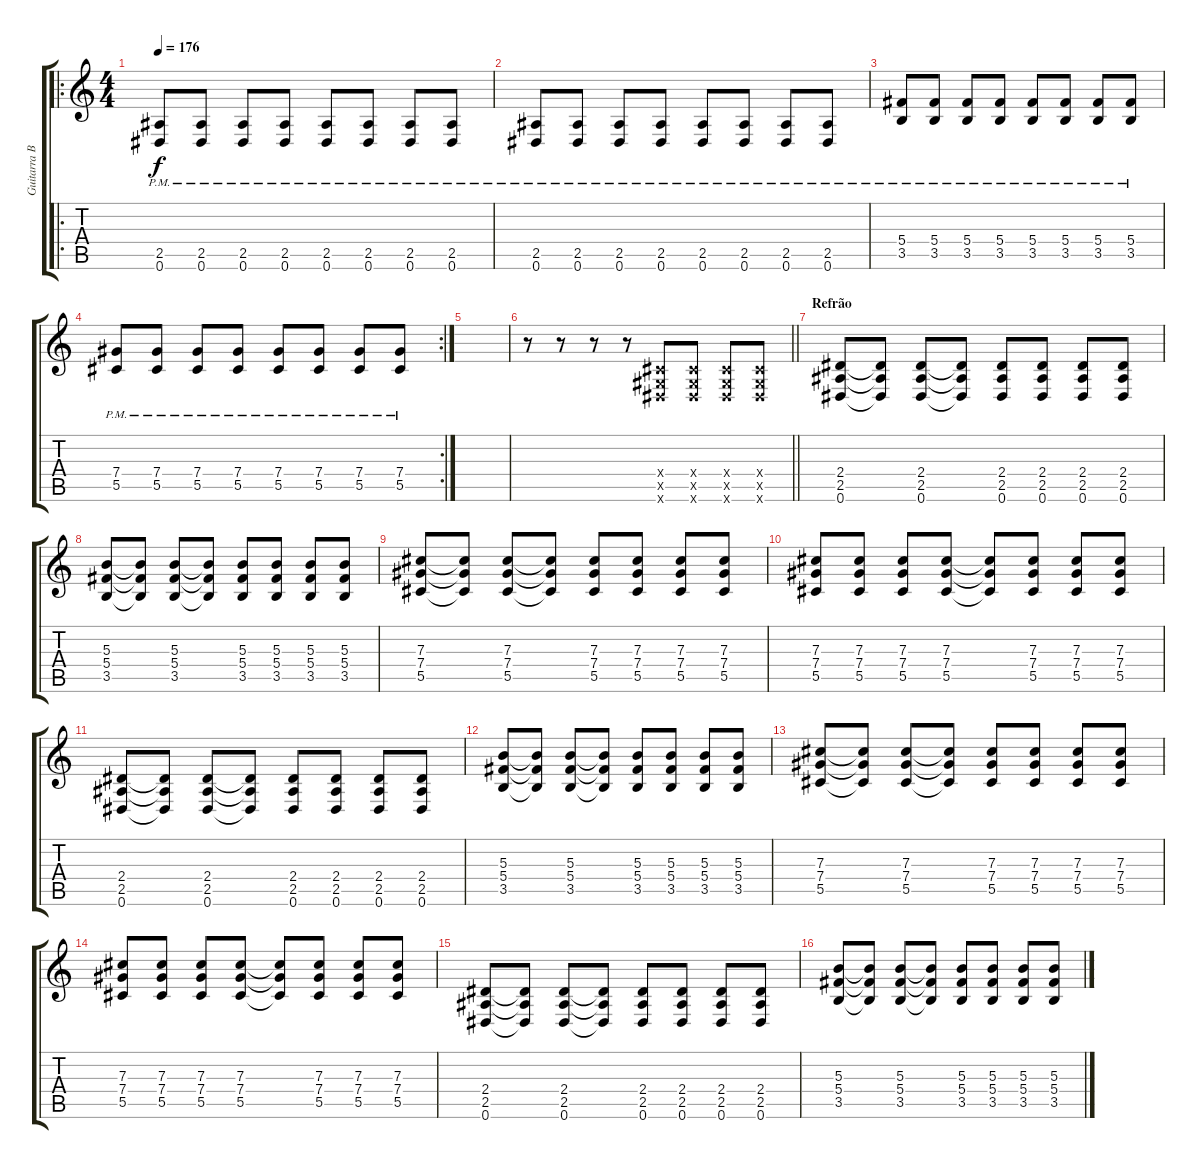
\track ("Guitarra Base" "Guitarra B") {instrument electricguitarjazz}
\staff {score tabs}
\tuning (Eb4 Bb3 Gb3 Db3 Ab2 Eb2) {hide}
\ro
\ts (4 4)
\tempo 176
\clef g2
\ks c
(2.5{pm} 0.6{pm}).8{dy f} (2.5{pm} 0.6{pm}).8 (2.5{pm} 0.6{pm}).8 (2.5{pm} 0.6{pm}).8 (2.5{pm} 0.6{pm}).8 (2.5{pm} 0.6{pm}).8 (2.5{pm} 0.6{pm}).8 (2.5{pm} 0.6{pm}).8 |
(2.5{pm} 0.6{pm}).8 (2.5{pm} 0.6{pm}).8 (2.5{pm} 0.6{pm}).8 (2.5{pm} 0.6{pm}).8 (2.5{pm} 0.6{pm}).8 (2.5{pm} 0.6{pm}).8 (2.5{pm} 0.6{pm}).8 (2.5{pm} 0.6{pm}).8 |
(5.4{pm} 3.5{pm}).8 (5.4{pm} 3.5{pm}).8 (5.4{pm} 3.5{pm}).8 (5.4{pm} 3.5{pm}).8 (5.4{pm} 3.5{pm}).8 (5.4{pm} 3.5{pm}).8 (5.4{pm} 3.5{pm}).8 (5.4{pm} 3.5{pm}).8 |
\rc 2
(7.4{pm} 5.5{pm}).8 (7.4{pm} 5.5{pm}).8 (7.4{pm} 5.5{pm}).8 (7.4{pm} 5.5{pm}).8 (7.4{pm} 5.5{pm}).8 (7.4{pm} 5.5{pm}).8 (7.4{pm} 5.5{pm}).8 (7.4{pm} 5.5{pm}).8 |
|
\barLineRight lightlight
r.8 r.8 r.8 r.8 (0.4{x} 0.5{x} 0.6{x}).8 (0.4{x} 0.5{x} 0.6{x}).8 (0.4{x} 0.5{x} 0.6{x}).8 (0.4{x} 0.5{x} 0.6{x}).8 |
\section ("" "Refrão")
(2.4 2.5 0.6).8 (2.4{t} 2.5{t} 0.6{t}).8 (2.4 2.5 0.6).8 (2.4{t} 2.5{t} 0.6{t}).8 (2.4 2.5 0.6).8 (2.4 2.5 0.6).8 (2.4 2.5 0.6).8 (2.4 2.5 0.6).8 |
(5.3 5.4 3.5).8 (5.3{t} 5.4{t} 3.5{t}).8 (5.3 5.4 3.5).8 (5.3{t} 5.4{t} 3.5{t}).8 (5.3 5.4 3.5).8 (5.3 5.4 3.5).8 (5.3 5.4 3.5).8 (5.3 5.4 3.5).8 |
(7.3 7.4 5.5).8 (7.3{t} 7.4{t} 5.5{t}).8 (7.3 7.4 5.5).8 (7.3{t} 7.4{t} 5.5{t}).8 (7.3 7.4 5.5).8 (7.3 7.4 5.5).8 (7.3 7.4 5.5).8 (7.3 7.4 5.5).8 |
(7.3 7.4 5.5).8 (7.3 7.4 5.5).8 (7.3 7.4 5.5).8 (7.3 7.4 5.5).8 (7.3{t} 7.4{t} 5.5{t}).8 (7.3 7.4 5.5).8 (7.3 7.4 5.5).8 (7.3 7.4 5.5).8 |
(2.4 2.5 0.6).8 (2.4{t} 2.5{t} 0.6{t}).8 (2.4 2.5 0.6).8 (2.4{t} 2.5{t} 0.6{t}).8 (2.4 2.5 0.6).8 (2.4 2.5 0.6).8 (2.4 2.5 0.6).8 (2.4 2.5 0.6).8 |
(5.3 5.4 3.5).8 (5.3{t} 5.4{t} 3.5{t}).8 (5.3 5.4 3.5).8 (5.3{t} 5.4{t} 3.5{t}).8 (5.3 5.4 3.5).8 (5.3 5.4 3.5).8 (5.3 5.4 3.5).8 (5.3 5.4 3.5).8 |
(7.3 7.4 5.5).8 (7.3{t} 7.4{t} 5.5{t}).8 (7.3 7.4 5.5).8 (7.3{t} 7.4{t} 5.5{t}).8 (7.3 7.4 5.5).8 (7.3 7.4 5.5).8 (7.3 7.4 5.5).8 (7.3 7.4 5.5).8 |
(7.3 7.4 5.5).8 (7.3 7.4 5.5).8 (7.3 7.4 5.5).8 (7.3 7.4 5.5).8 (7.3{t} 7.4{t} 5.5{t}).8 (7.3 7.4 5.5).8 (7.3 7.4 5.5).8 (7.3 7.4 5.5).8 |
(2.4 2.5 0.6).8 (2.4{t} 2.5{t} 0.6{t}).8 (2.4 2.5 0.6).8 (2.4{t} 2.5{t} 0.6{t}).8 (2.4 2.5 0.6).8 (2.4 2.5 0.6).8 (2.4 2.5 0.6).8 (2.4 2.5 0.6).8 |
(5.3 5.4 3.5).8 (5.3{t} 5.4{t} 3.5{t}).8 (5.3 5.4 3.5).8 (5.3{t} 5.4{t} 3.5{t}).8 (5.3 5.4 3.5).8 (5.3 5.4 3.5).8 (5.3 5.4 3.5).8 (5.3 5.4 3.5).8
